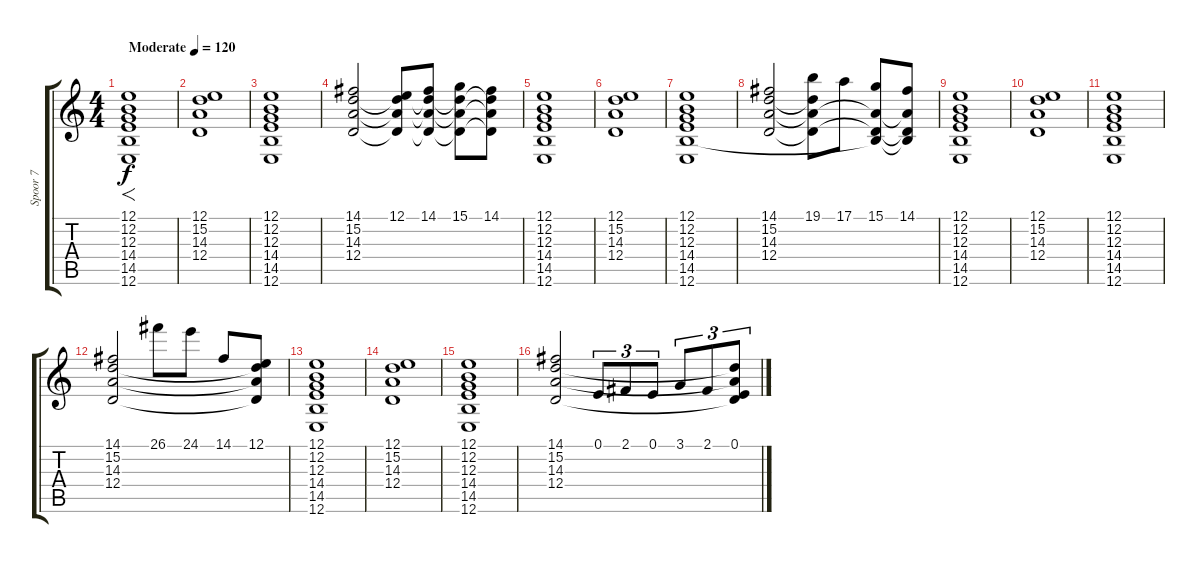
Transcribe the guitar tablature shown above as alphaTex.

\track ("Spoor 7" "Spoor 7") {instrument synthstrings2}
\staff {score tabs}
\tuning (E4 B3 G3 D3 A2 E2) {hide}
\ts (4 4)
\tempo (120 "Moderate")
\clef g2
\ks c
(12.1 12.2 12.3 14.4 14.5 12.6).1{f dy f instrument synthstrings2} |
(12.1 15.2 14.3 12.4).1 |
(12.1 12.2 12.3 14.4 14.5 12.6).1 |
(14.1 15.2 14.3 12.4).2 (12.1 15.2{t} 14.3{t} 12.4{t}).8 (14.1 15.2{t} 14.3{t} 12.4{t}).8 (15.1 15.2{t} 14.3{t} 12.4{t}).8 (14.1 15.2{t} 14.3{t} 12.4{t}).8 |
(12.1 12.2 12.3 14.4 14.5 12.6).1 |
(12.1 15.2 14.3 12.4).1 |
(12.1 12.2 12.3 14.4 14.5 12.6).1 |
(14.1 15.2 14.3 12.4).2 (19.1 15.2{t} 14.3{t} 12.4{t}).8 17.1.8 (15.1 14.3{t} 12.4{t} 14.5{t}).8 (14.1 14.3{t} 12.4{t} 14.5{t}).8 |
(12.1 12.2 12.3 14.4 14.5 12.6).1 |
(12.1 15.2 14.3 12.4).1 |
(12.1 12.2 12.3 14.4 14.5 12.6).1 |
(14.1 15.2 14.3 12.4).2 26.1.8 24.1.8 14.1.8 (12.1 15.2{t} 14.3{t} 12.4{t}).8 |
(12.1 12.2 12.3 14.4 14.5 12.6).1 |
(12.1 15.2 14.3 12.4).1 |
(12.1 12.2 12.3 14.4 14.5 12.6).1 |
(14.1 15.2 14.3 12.4).2 0.1.8{tu (3 2)} 2.1.8{tu (3 2)} 0.1.8{tu (3 2)} 3.1.8{tu (3 2)} 2.1.8{tu (3 2)} (0.1 15.2{t} 14.3{t} 12.4{t}).8{tu (3 2)}
